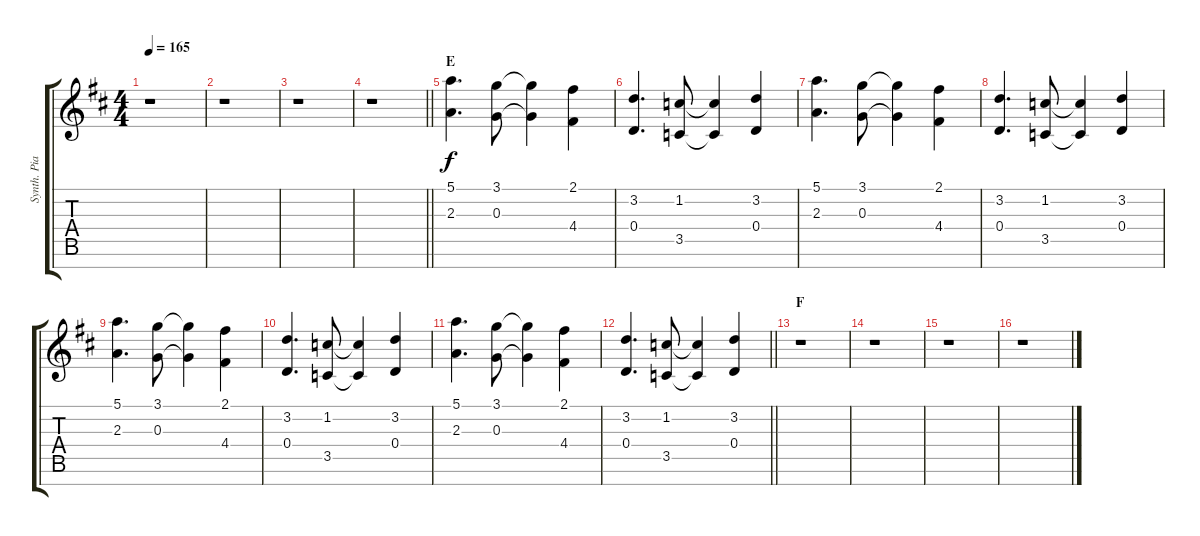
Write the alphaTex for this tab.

\track ("Synth. Piano" "Synth. Pia") {instrument pad1newage}
\staff {score tabs}
\tuning (E5 B4 G4 D4 A3 E3 B2) {hide}
\ts (4 4)
\tempo 165
\clef g2
\ks d
r.1{dy f} |
r.1 |
r.1 |
\barLineRight lightlight
r.1 |
\section ("" "E")
(5.1 2.3).4{d} (3.1 0.3).8 (3.1{t} 0.3{t}).4 (2.1 4.4).4 |
(3.2 0.4).4{d} (1.2 3.5).8 (1.2{t} 3.5{t}).4 (3.2 0.4).4 |
(5.1 2.3).4{d} (3.1 0.3).8 (3.1{t} 0.3{t}).4 (2.1 4.4).4 |
(3.2 0.4).4{d} (1.2 3.5).8 (1.2{t} 3.5{t}).4 (3.2 0.4).4 |
(5.1 2.3).4{d} (3.1 0.3).8 (3.1{t} 0.3{t}).4 (2.1 4.4).4 |
(3.2 0.4).4{d} (1.2 3.5).8 (1.2{t} 3.5{t}).4 (3.2 0.4).4 |
(5.1 2.3).4{d} (3.1 0.3).8 (3.1{t} 0.3{t}).4 (2.1 4.4).4 |
\barLineRight lightlight
(3.2 0.4).4{d} (1.2 3.5).8 (1.2{t} 3.5{t}).4 (3.2 0.4).4 |
\section ("" "F")
r.1 |
r.1 |
r.1 |
r.1
